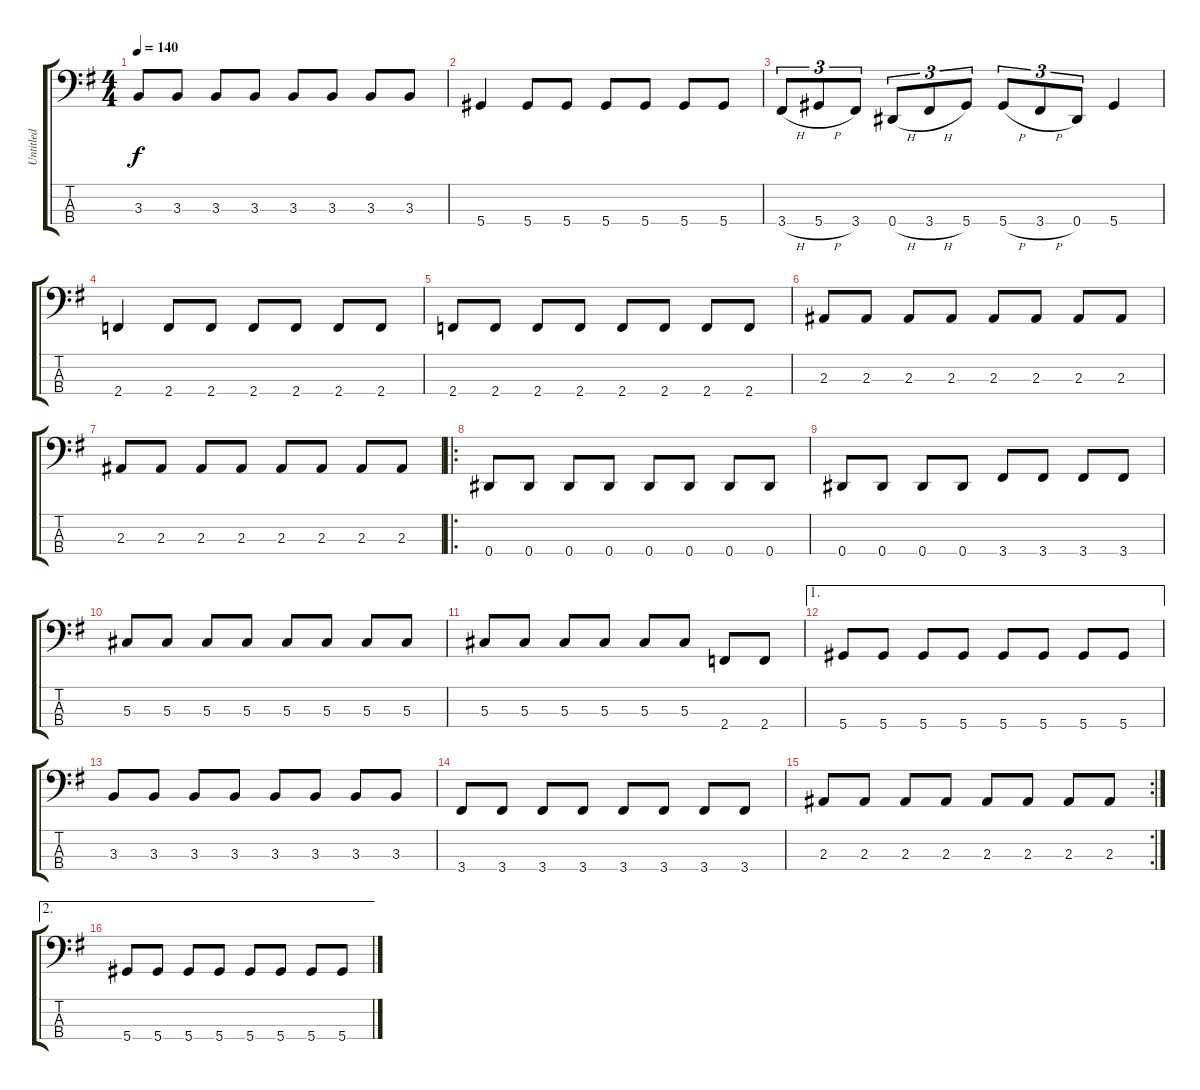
\track ("Untitled" "Untitled") {instrument electricbassfinger}
\staff {score tabs}
\tuning (Gb2 Db2 Ab1 Eb1) {hide}
\ts (4 4)
\tempo 140
\clef f4
\ks g
3.3.8{dy f} 3.3.8 3.3.8 3.3.8 3.3.8 3.3.8 3.3.8 3.3.8 |
5.4.4 5.4.8 5.4.8 5.4.8 5.4.8 5.4.8 5.4.8 |
3.4{h}.8{tu (3 2)} 5.4{h}.8{tu (3 2)} 3.4.8{tu (3 2)} 0.4{h}.8{tu (3 2)} 3.4{h}.8{tu (3 2)} 5.4.8{tu (3 2)} 5.4{h}.8{tu (3 2)} 3.4{h}.8{tu (3 2)} 0.4.8{tu (3 2)} 5.4.4 |
2.4.4 2.4.8 2.4.8 2.4.8 2.4.8 2.4.8 2.4.8 |
2.4.8 2.4.8 2.4.8 2.4.8 2.4.8 2.4.8 2.4.8 2.4.8 |
2.3.8 2.3.8 2.3.8 2.3.8 2.3.8 2.3.8 2.3.8 2.3.8 |
2.3.8 2.3.8 2.3.8 2.3.8 2.3.8 2.3.8 2.3.8 2.3.8 |
\ro
0.4.8 0.4.8 0.4.8 0.4.8 0.4.8 0.4.8 0.4.8 0.4.8 |
0.4.8 0.4.8 0.4.8 0.4.8 3.4.8 3.4.8 3.4.8 3.4.8 |
5.3.8 5.3.8 5.3.8 5.3.8 5.3.8 5.3.8 5.3.8 5.3.8 |
5.3.8 5.3.8 5.3.8 5.3.8 5.3.8 5.3.8 2.4.8 2.4.8 |
\ae 1
5.4.8 5.4.8 5.4.8 5.4.8 5.4.8 5.4.8 5.4.8 5.4.8 |
3.3.8 3.3.8 3.3.8 3.3.8 3.3.8 3.3.8 3.3.8 3.3.8 |
3.4.8 3.4.8 3.4.8 3.4.8 3.4.8 3.4.8 3.4.8 3.4.8 |
\rc 2
2.3.8 2.3.8 2.3.8 2.3.8 2.3.8 2.3.8 2.3.8 2.3.8 |
\ae 2
5.4.8 5.4.8 5.4.8 5.4.8 5.4.8 5.4.8 5.4.8 5.4.8
